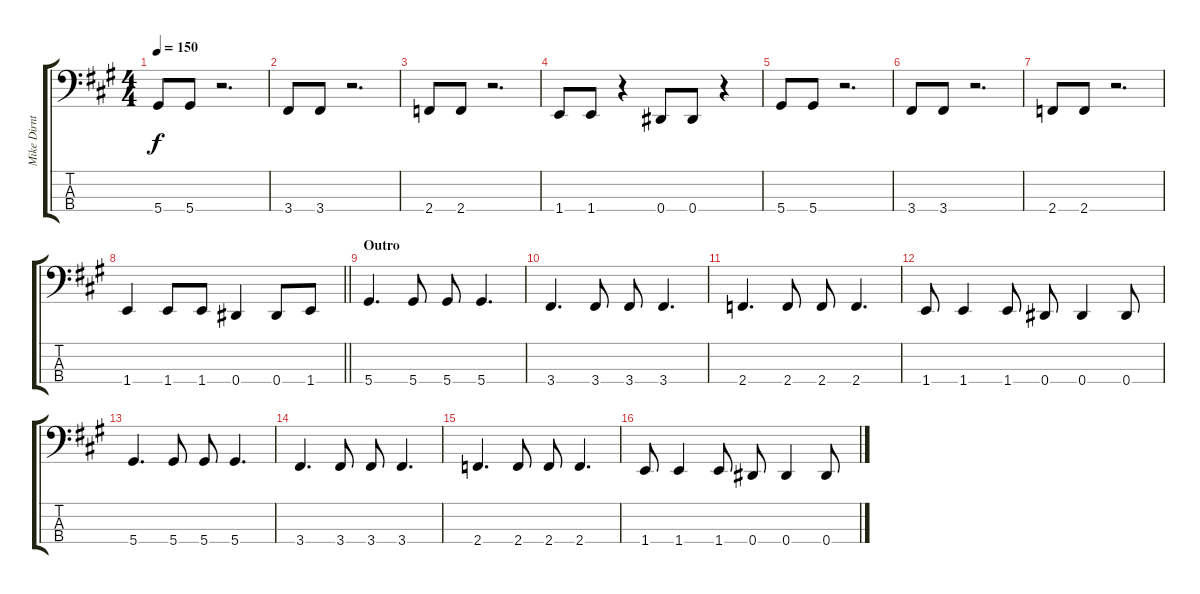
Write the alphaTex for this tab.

\track ("Mike Dirnt" "Mike Dirnt") {instrument electricbassfinger}
\staff {score tabs}
\tuning (Gb2 Db2 Ab1 Eb1) {hide}
\ts (4 4)
\tempo 150
\clef f4
\ks a
5.4.8{dy f} 5.4.8 r.2{d} |
3.4.8 3.4.8 r.2{d} |
2.4.8 2.4.8 r.2{d} |
1.4.8 1.4.8 r.4 0.4.8 0.4.8 r.4 |
5.4.8 5.4.8 r.2{d} |
3.4.8 3.4.8 r.2{d} |
2.4.8 2.4.8 r.2{d} |
\barLineRight lightlight
1.4.4 1.4.8 1.4.8 0.4.4 0.4.8 1.4.8 |
\section ("" "Outro")
5.4.4{d} 5.4.8 5.4.8 5.4.4{d} |
3.4.4{d} 3.4.8 3.4.8 3.4.4{d} |
2.4.4{d} 2.4.8 2.4.8 2.4.4{d} |
1.4.8 1.4.4 1.4.8 0.4.8 0.4.4 0.4.8 |
5.4.4{d} 5.4.8 5.4.8 5.4.4{d} |
3.4.4{d} 3.4.8 3.4.8 3.4.4{d} |
2.4.4{d} 2.4.8 2.4.8 2.4.4{d} |
1.4.8 1.4.4 1.4.8 0.4.8 0.4.4 0.4.8
